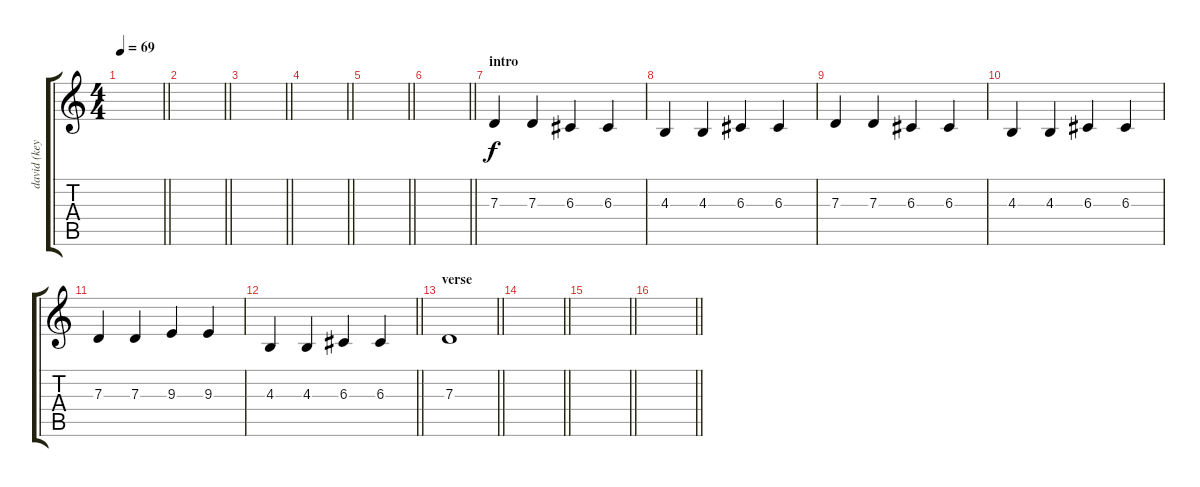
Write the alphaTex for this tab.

\track ("david (keyboard)" "david (key") {instrument brightacousticpiano}
\staff {score tabs}
\tuning (E4 B3 G3 D3 A2 E2) {hide}
\ts (4 4)
\tempo 69
\clef g2
\barLineRight lightlight
\ks c
|
\barLineRight lightlight
|
\barLineRight lightlight
|
\barLineRight lightlight
|
\barLineRight lightlight
|
\barLineRight lightlight
|
\section ("" "intro")
7.3.4 7.3.4 6.3.4 6.3.4 |
4.3.4 4.3.4 6.3.4 6.3.4 |
7.3.4 7.3.4 6.3.4 6.3.4 |
4.3.4 4.3.4 6.3.4 6.3.4 |
7.3.4 7.3.4 9.3.4 9.3.4 |
\barLineRight lightlight
4.3.4 4.3.4 6.3.4 6.3.4 |
\section ("" "verse")
\barLineRight lightlight
7.3.1 |
\barLineRight lightlight
|
\barLineRight lightlight
|
\barLineRight lightlight
